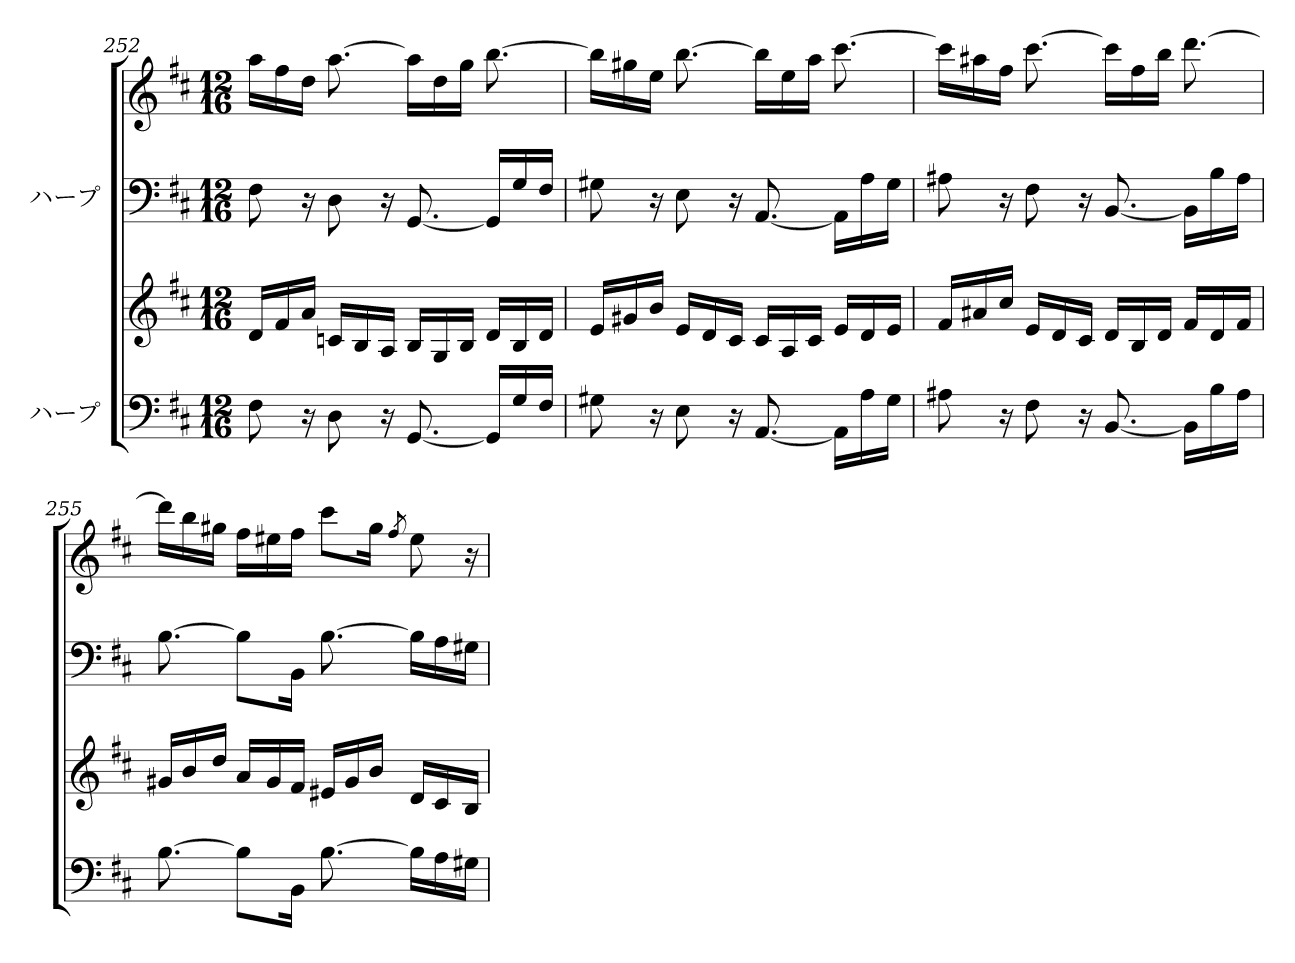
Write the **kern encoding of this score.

**kern	**kern	**kern	**kern
*part2	*part2	*part1	*part1
*staff4	*staff3	*staff2	*staff1
*I"ハープ	*	*I"ハープ	*
*clefF4	*clefG2	*clefF4	*clefG2
*k[f#c#]	*k[f#c#]	*k[f#c#]	*k[f#c#]
*M12/16	*M12/16	*M12/16	*M12/16
=252	=252	=252	=252
8F#\	16d/LL	8F#\	16aa\LL
.	16f#/	.	16ff#\
16r	16a/JJ	16r	16dd\JJ
8D\	16cn/LL	8D\	[8.aa\
.	16B/	.	.
16r	16A/JJ	16r	.
[8.GG/	16B/LL	[8.GG/	16aa\LL]
.	16G/	.	16dd\
.	16B/JJ	.	16gg\JJ
16GG/LL]	16d/LL	16GG/LL]	[8.bb\
16G/	16B/	16G/	.
16F#/JJ	16d/JJ	16F#/JJ	.
!!LO:LB:g=z
=253	=253	=253	=253
8G#X\	16e/LL	8G#X\	16bb\LL]
.	16g#X/	.	16gg#X\
16r	16b/JJ	16r	16ee\JJ
8E\	16e/LL	8E\	[8.bb\
.	16d/	.	.
16r	16c#/JJ	16r	.
[8.AA/	16c#/LL	[8.AA/	16bb\LL]
.	16A/	.	16ee\
.	16c#/JJ	.	16aa\JJ
16AA\LL]	16e/LL	16AA\LL]	[8.ccc#\
16A\	16d/	16A\	.
16G#\JJ	16e/JJ	16G#\JJ	.
=254	=254	=254	=254
8A#X\	16f#/LL	8A#X\	16ccc#\LL]
.	16a#X/	.	16aa#X\
16r	16cc#/JJ	16r	16ff#\JJ
8F#\	16e/LL	8F#\	[8.ccc#\
.	16d/	.	.
16r	16c#/JJ	16r	.
[8.BB/	16d/LL	[8.BB/	16ccc#\LL]
.	16B/	.	16ff#\
.	16d/JJ	.	16bb\JJ
16BB\LL]	16f#/LL	16BB\LL]	[8.ddd\
16B\	16d/	16B\	.
16A#\JJ	16f#/JJ	16A#\JJ	.
=255	=255	=255	=255
[8.B\	16g#X/LL	[8.B\	16ddd\LL]
.	16b/	.	16bb\
.	16dd/JJ	.	16gg#X\JJ
8B\L]	16a/LL	8B\L]	16ff#\LL
.	16g#/	.	16ee#X\
16BB\Jk	16f#/JJ	16BB\Jk	16ff#\JJ
[8.B\	16e#X/LL	[8.B\	8ccc#\L
.	16g#/	.	.
.	16b/JJ	.	16gg#\Jk
.	.	.	8qff#/
16B\LL]	16d/LL	16B\LL]	8ee#\
16A\	16c#/	16A\	.
16G#X\JJ	16B/JJ	16G#X\JJ	16r
=	=	=	=
*-	*-	*-	*-
